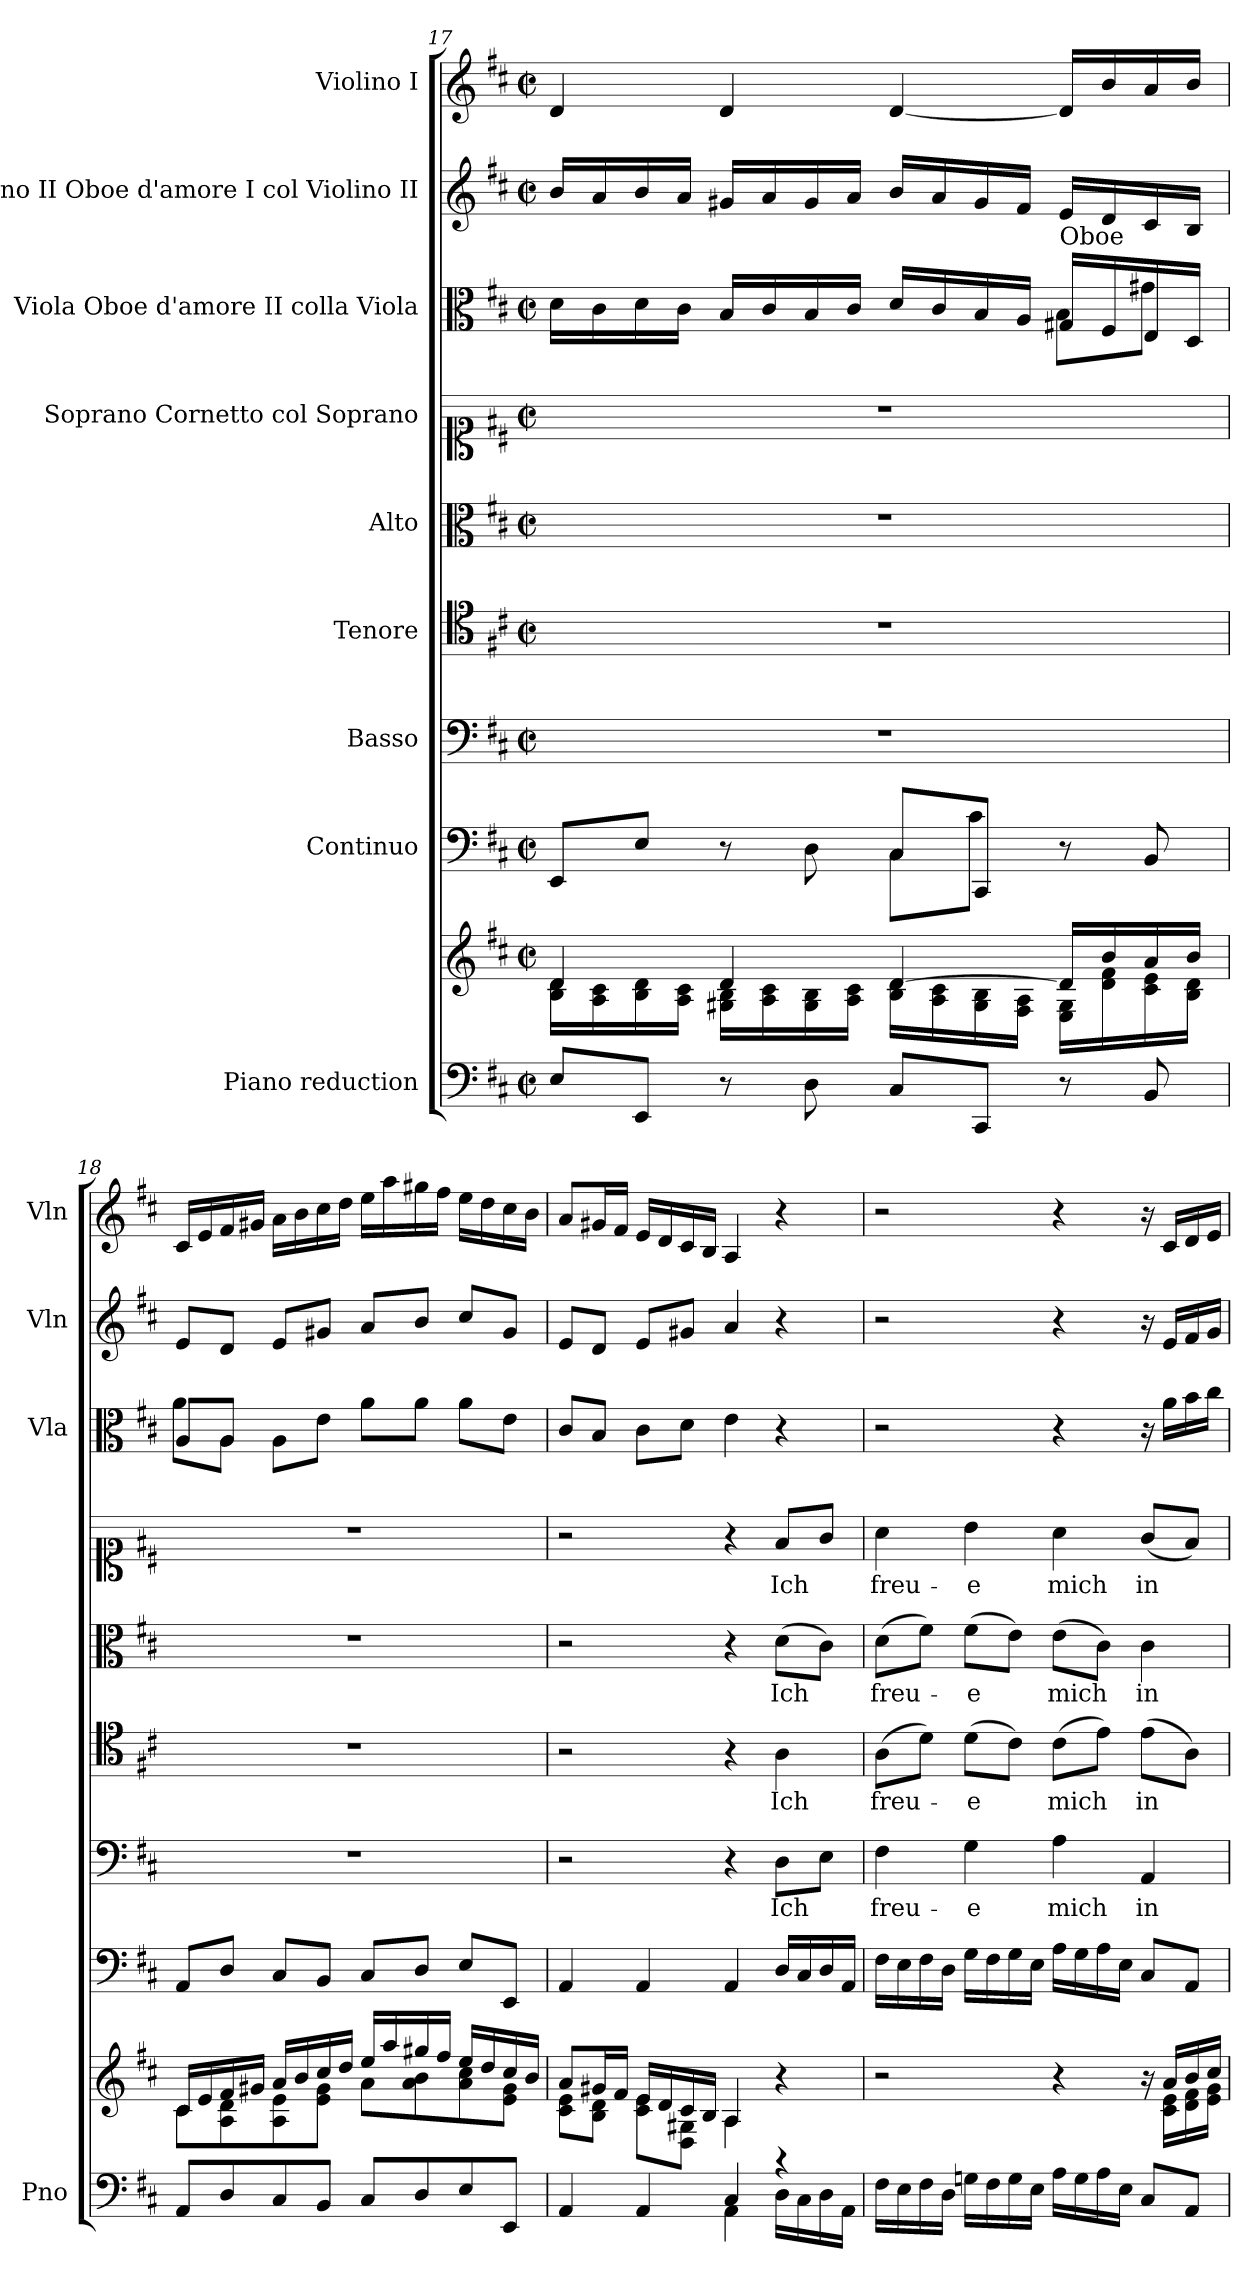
**kern	**kern	**kern	**kern	**text	**kern	**text	**kern	**text	**kern	**text	**kern	**kern	**kern
*part9	*part9	*part8	*part7	*part7	*part6	*part6	*part5	*part5	*part4	*part4	*part3	*part2	*part1
*staff10	*staff9	*staff8	*staff7	*staff7	*staff6	*staff6	*staff5	*staff5	*staff4	*staff4	*staff3	*staff2	*staff1
*I"Piano reduction	*	*I"Continuo	*I"Basso	*	*I"Tenore	*	*I"Alto	*	*I"Soprano Cornetto col Soprano	*	*I"Viola Oboe d'amore II colla Viola	*I"Violino II Oboe d'amore I col Violino II	*I"Violino I
*I'Pno	*	*	*	*	*	*	*	*	*	*	*I'Vla	*I'Vln	*I'Vln
!!LO:PB:g=z
*clefF4	*clefG2	*clefF4	*clefF4	*	*clefC4	*	*clefC3	*	*clefC1	*	*clefC3	*clefG2	*clefG2
*k[f#c#]	*k[f#c#]	*k[f#c#]	*k[f#c#]	*	*k[f#c#]	*	*k[f#c#]	*	*k[f#c#]	*	*k[f#c#]	*k[f#c#]	*k[f#c#]
*M2/2	*M2/2	*M2/2	*M2/2	*	*M2/2	*	*M2/2	*	*M2/2	*	*M2/2	*M2/2	*M2/2
*met(c|)	*met(c|)	*met(c|)	*met(c|)	*	*met(c|)	*	*met(c|)	*	*met(c|)	*	*met(c|)	*met(c|)	*met(c|)
=17	=17	=17	=17	=17	=17	=17	=17	=17	=17	=17	=17	=17	=17
*	*^	*^	*	*	*	*	*	*	*	*	*^	*	*
8E/L	4d/	16B\ 16d\LL	8EE/L	2ryy	1r	.	1r	.	1r	.	1r	.	16d\LL	2.ryy	16b/LL	4d/
.	.	16A\ 16c#\	.	.	.	.	.	.	.	.	.	.	16c#\	.	16a/	.
8EE/J	.	16B\ 16d\	8E/J	.	.	.	.	.	.	.	.	.	16d\	.	16b/	.
.	.	16A\ 16c#\JJ	.	.	.	.	.	.	.	.	.	.	16c#\JJ	.	16a/JJ	.
8r	4d/	16G#X\ 16B\LL	8r	.	.	.	.	.	.	.	.	.	16B/LL	.	16g#X/LL	4d/
.	.	16A\ 16c#\	.	.	.	.	.	.	.	.	.	.	16c#/	.	16a/	.
8D\	.	16G#\ 16B\	8D\	.	.	.	.	.	.	.	.	.	16B/	.	16g#/	.
.	.	16A\ 16c#\JJ	.	.	.	.	.	.	.	.	.	.	16c#/JJ	.	16a/JJ	.
8C#/L	[4d/	16B\ 16d\LL	8C#/L	8C#\L	.	.	.	.	.	.	.	.	16d/LL	.	16b/LL	[4d/
.	.	16A\ 16c#\	.	.	.	.	.	.	.	.	.	.	16c#/	.	16a/	.
8CC#/J	.	16G#\ 16B\	8CC#/J	8c#!\J	.	.	.	.	.	.	.	.	16B/	.	16g#/	.
.	.	16F#\ 16A\JJ	.	.	.	.	.	.	.	.	.	.	16A/JJ	.	16f#/JJ	.
!	!	!	!	!	!	!	!	!	!	!	!	!	!LO:TX:a:t=Oboe	!	!	!
8r	16d/LL]	16E\ 16G#\LL	8r	4ryy	.	.	.	.	.	.	.	.	16G#X/LL	8B!\L	16e/LL	16d/LL]
.	16b/	16d\ 16f#\	.	.	.	.	.	.	.	.	.	.	16F#/	.	16d/	16b/
8BB/	16a/	16c#\ 16e\	8BB/	.	.	.	.	.	.	.	.	.	16E/	8g#X!\J	16c#/	16a/
.	16b/JJ	16B\ 16d\JJ	.	.	.	.	.	.	.	.	.	.	16D/JJ	.	16B/JJ	16b/JJ
*	*	*	*v	*v	*	*	*	*	*	*	*	*	*	*	*	*
=18	=18	=18	=18	=18	=18	=18	=18	=18	=18	=18	=18	=18	=18	=18	=18
8AA/L	16c#/LL	8c#\L	8AA/L	1r	.	1r	.	1r	.	1r	.	8A/L	8a!\L	8e/L	16c#/LL
.	16e/	.	.	.	.	.	.	.	.	.	.	.	.	.	16e/
8D/	16f#/	8A\ 8d\	8D/J	.	.	.	.	.	.	.	.	8A/J	8A\J	8d/J	16f#/
.	16g#X/JJ	.	.	.	.	.	.	.	.	.	.	.	.	.	16g#X/JJ
8C#/	16a/LL	8A\ 8e\	8C#/L	.	.	.	.	.	.	.	.	8A\L	2.ryy	8e/L	16a\LL
.	16b/	.	.	.	.	.	.	.	.	.	.	.	.	.	16b\
8BB/J	16cc#/	8e\ 8g#\J	8BB/J	.	.	.	.	.	.	.	.	8e\J	.	8g#X/J	16cc#\
.	16dd/JJ	.	.	.	.	.	.	.	.	.	.	.	.	.	16dd\JJ
8C#/L	16ee/LL	8a\L	8C#/L	.	.	.	.	.	.	.	.	8a\L	.	8a/L	16ee\LL
.	16aa/	.	.	.	.	.	.	.	.	.	.	.	.	.	16aa\
8D/	16gg#X/	8a\ 8b\	8D/J	.	.	.	.	.	.	.	.	8a\J	.	8b/J	16gg#X\
.	16ff#/JJ	.	.	.	.	.	.	.	.	.	.	.	.	.	16ff#\JJ
8E/	16ee/LL	8a\ 8cc#\	8E/L	.	.	.	.	.	.	.	.	8a\L	.	8cc#/L	16ee\LL
.	16dd/	.	.	.	.	.	.	.	.	.	.	.	.	.	16dd\
8EE/J	16cc#/	8e\ 8g#\J	8EE/J	.	.	.	.	.	.	.	.	8e\J	.	8g#/J	16cc#\
.	16b/JJ	.	.	.	.	.	.	.	.	.	.	.	.	.	16b\JJ
*	*	*	*	*	*	*	*	*	*	*	*	*v	*v	*	*
=19	=19	=19	=19	=19	=19	=19	=19	=19	=19	=19	=19	=19	=19	=19
*^	*	*	*	*	*	*	*	*	*	*	*	*	*	*
4AA/	2ryy	8a/L	8c#\ 8e\L	4AA/	2r	.	2r	.	2r	.	2r	.	8c#/L	8e/L	8a/L
.	.	16g#X/L	8B\ 8d\J	.	.	.	.	.	.	.	.	.	8B/J	8d/J	16g#X/L
.	.	16f#/JJ	.	.	.	.	.	.	.	.	.	.	.	.	16f#/JJ
4AA/	.	16e/LL	8c#\ 8e\L	4AA/	.	.	.	.	.	.	.	.	8c#\L	8e/L	16e/LL
.	.	16d/	.	.	.	.	.	.	.	.	.	.	.	.	16d/
.	.	16c#/	8D\ 8G#X\J	.	.	.	.	.	.	.	.	.	8d\J	8g#X/J	16c#/
.	.	16B/JJ	.	.	.	.	.	.	.	.	.	.	.	.	16B/JJ
4C#/	4AA\	4A/	4A\	4AA/	4r	.	4r	.	4r	.	4r	.	4e\	4a/	4A/
!	!	!	!	!	!	!LO:LY:b	!	!LO:LY:b	!	!LO:LY:b	!	!LO:LY:b	!	!	!
4r	16D\LL	4r	4ryy	16D/LL	8D\L	Ich	4A\	Ich	(8d\L	Ich	8f#/L	Ich	4r	4r	4r
.	16C#\	.	.	16C#/	.	.	.	.	.	.	.	.	.	.	.
.	16D\	.	.	16D/	8E\J	.	.	.	8c#\J)	.	8g/J	.	.	.	.
.	16AA\JJ	.	.	16AA/JJ	.	.	.	.	.	.	.	.	.	.	.
=20	=20	=20	=20	=20	=20	=20	=20	=20	=20	=20	=20	=20	=20	=20	=20
!	!	!	!	!	!	!LO:LY:b	!	!LO:LY:b	!	!LO:LY:b	!	!LO:LY:b	!	!	!
*v	*v	*	*	*	*	*	*	*	*	*	*	*	*	*	*
16F#\LL	2r	2ryy	16F#\LL	4F#\	freu-	(8A\L	freu-	(8d\L	freu-	4a\	freu-	2r	2r	2r
16E\	.	.	16E\	.	.	.	.	.	.	.	.	.	.	.
16F#\	.	.	16F#\	.	.	8d\J)	.	8f#\J)	.	.	.	.	.	.
16D\JJ	.	.	16D\JJ	.	.	.	.	.	.	.	.	.	.	.
!	!	!	!	!	!LO:LY:b	!	!LO:LY:b	!	!LO:LY:b	!	!LO:LY:b	!	!	!
16Gn\LL	.	.	16G\LL	4G\	-e	(8d\L	-e	(8f#\L	-e	4b\	-e	.	.	.
16F#\	.	.	16F#\	.	.	.	.	.	.	.	.	.	.	.
16G\	.	.	16G\	.	.	8c#\J)	.	8e\J)	.	.	.	.	.	.
16E\JJ	.	.	16E\JJ	.	.	.	.	.	.	.	.	.	.	.
!	!	!	!	!	!LO:LY:b	!	!LO:LY:b	!	!LO:LY:b	!	!LO:LY:b	!	!	!
16A\LL	4r	4ryy	16A\LL	4A\	mich	(8c#\L	mich	(8e\L	mich	4a\	mich	4r	4r	4r
16G\	.	.	16G\	.	.	.	.	.	.	.	.	.	.	.
16A\	.	.	16A\	.	.	8e\J)	.	8c#\J)	.	.	.	.	.	.
16E\JJ	.	.	16E\JJ	.	.	.	.	.	.	.	.	.	.	.
!	!	!	!	!	!LO:LY:b	!	!LO:LY:b	!	!LO:LY:b	!	!LO:LY:b	!	!	!
8C#/L	16r	16ryy	8C#/L	4AA/	in	(8e\L	in	4c#\	in	(8g/L	in	16r	16r	16r
.	16a/LL	16c#\ 16e\LL	.	.	.	.	.	.	.	.	.	16a\LL	16e/LL	16c#/LL
8AA/J	16b/	16d\ 16f#\	8AA/J	.	.	8A\J)	.	.	.	8f#/J)	.	16b\	16f#/	16d/
.	16cc#/JJ	16e\ 16g\JJ	.	.	.	.	.	.	.	.	.	16cc#\JJ	16g/JJ	16e/JJ
*	*v	*v	*	*	*	*	*	*	*	*	*	*	*	*
=	=	=	=	=	=	=	=	=	=	=	=	=	=
*-	*-	*-	*-	*-	*-	*-	*-	*-	*-	*-	*-	*-	*-
